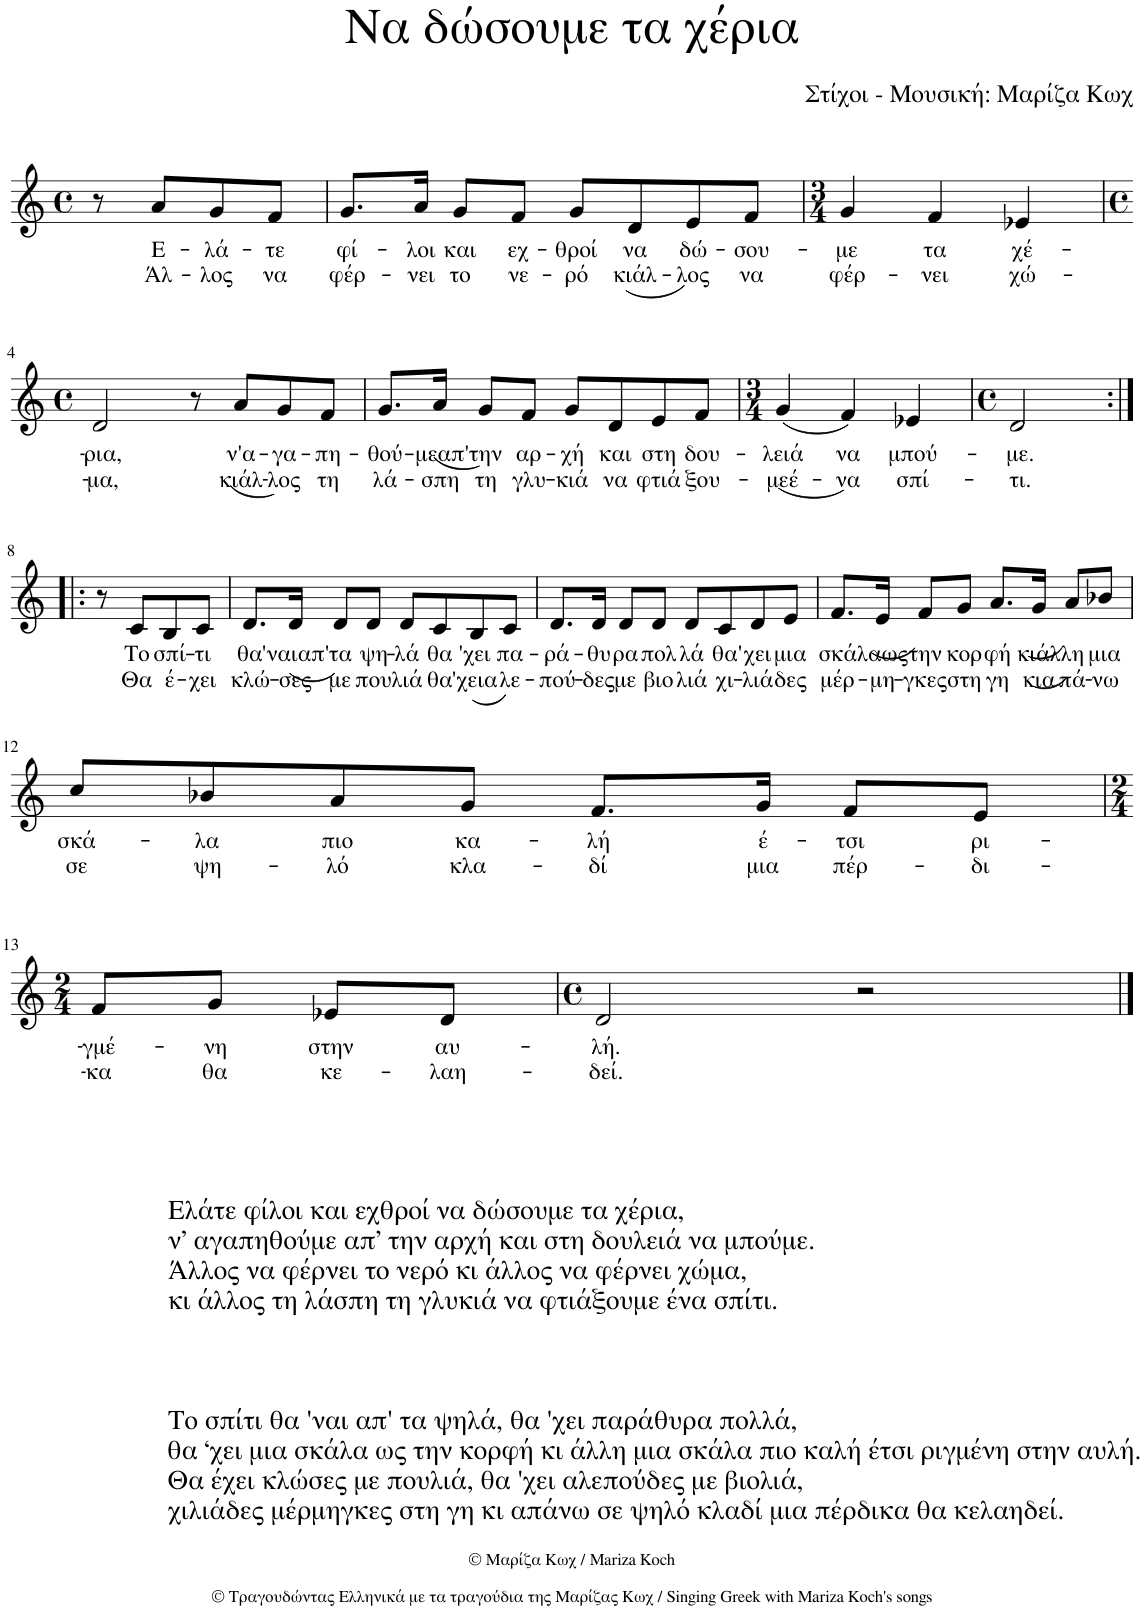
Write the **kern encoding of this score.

**kern	**text	**text
*part1	*part1	*part1
*staff1	*staff1	*staff1
*I"Piano	*	*
*I'Pno.	*	*
*clefG2	*	*
*k[]	*	*
*M4/4	*	*
*met(c)	*	*
=1	=1	=1
8r	.	.
!	!LO:LY:b	!LO:LY:b
8a/L	Ε-	Άλ-
!	!LO:LY:b	!LO:LY:b
8g/	-λά-	-λος
!	!LO:LY:b	!LO:LY:b
8f/J	-τε	να
=2	=2	=2
!	!LO:LY:b	!LO:LY:b
8.g/L	φί-	φέρ-
!	!LO:LY:b	!LO:LY:b
16a/Jk	-λοι	-νει
!	!LO:LY:b	!LO:LY:b
8g/L	και	το
!	!LO:LY:b	!LO:LY:b
8f/J	εχ-	νε-
!	!LO:LY:b	!LO:LY:b
8g/L	-θροί	-ρό
!	!LO:LY:b	!LO:LY:b
(8d/	να	κιάλ-
!	!LO:LY:b	!LO:LY:b
8e/)	δώ-	-λος
!	!LO:LY:b	!LO:LY:b
8f/J	-σου-	να
=3	=3	=3
*M3/4	*	*
!	!LO:LY:b	!LO:LY:b
4g/	-με	φέρ-
!	!LO:LY:b	!LO:LY:b
4f/	τα	-νει
!	!LO:LY:b	!LO:LY:b
4e-X/	χέ-	χώ-
!!LO:LB:g=z
=4	=4	=4
*M4/4	*	*
*met(c)	*	*
!	!LO:LY:b	!LO:LY:b
2d/	-ρια,	-μα,
8r	.	.
!	!LO:LY:b	!LO:LY:b
(8a/L	ν'α-	κιάλ-
!	!LO:LY:b	!LO:LY:b
8g/)	-γα-	-λος
!	!LO:LY:b	!LO:LY:b
8f/J	-πη-	τη
=5	=5	=5
!	!LO:LY:b	!LO:LY:b
8.g/L	-θού-	λά-
!	!LO:LY:b	!LO:LY:b
(16a/Jk	-μεαπ'	-σπη
!	!LO:LY:b	!LO:LY:b
8g/L)	την	τη
!	!LO:LY:b	!LO:LY:b
8f/J	αρ-	γλυ-
!	!LO:LY:b	!LO:LY:b
8g/L	-χή	-κιά
!	!LO:LY:b	!LO:LY:b
8d/	και	να
!	!LO:LY:b	!LO:LY:b
8e/	στη	φτιά-
!	!LO:LY:b	!LO:LY:b
8f/J	δου-	-ξου-
=6	=6	=6
*M3/4	*	*
!	!LO:LY:b	!LO:LY:b
((4g/	-λειά	-μεέ-
!	!LO:LY:b	!LO:LY:b
4f/))	να	-να
!	!LO:LY:b	!LO:LY:b
4e-X/	μπού-	σπί-
=7	=7	=7
*M4/4	*	*
*met(c)	*	*
!	!LO:LY:b	!LO:LY:b
2d/	-με.	-τι.
!!LO:LB:g=z
=8:|!|:	=8:|!|:	=8:|!|:
8r	.	.
!	!LO:LY:b	!LO:LY:b
8c/L	Το	Θα
!	!LO:LY:b	!LO:LY:b
8B/	σπί-	έ-
!	!LO:LY:b	!LO:LY:b
8c/J	-τι	-χει
=9	=9	=9
!	!LO:LY:b	!LO:LY:b
8.d/L	θα	κλώ-
!	!LO:LY:b	!LO:LY:b
(16d/Jk	'ναιαπ'	-σες
!	!LO:LY:b	!LO:LY:b
8d/L)	τα	με
!	!LO:LY:b	!LO:LY:b
8d/J	ψη-	που-
!	!LO:LY:b	!LO:LY:b
8d/L	-λά	-λιά
!	!LO:LY:b	!LO:LY:b
8c/	θα	θα-
!	!LO:LY:b	!LO:LY:b
(8B/	'χει	-'χεια-
!	!LO:LY:b	!LO:LY:b
8c/J)	πα-	-λε-
=10	=10	=10
!	!LO:LY:b	!LO:LY:b
8.d/L	-ρά-	-πού-
!	!LO:LY:b	!LO:LY:b
16d/Jk	-θυ-	-δες
!	!LO:LY:b	!LO:LY:b
8d/L	-ρα	με
!	!LO:LY:b	!LO:LY:b
8d/J	πολ-	βιο-
!	!LO:LY:b	!LO:LY:b
8d/L	-λά	-λιά
!	!LO:LY:b	!LO:LY:b
8c/	θα'	χι-
!	!LO:LY:b	!LO:LY:b
8d/	χει	-λιά-
!	!LO:LY:b	!LO:LY:b
8e/J	μια	-δες
=11	=11	=11
!	!LO:LY:b	!LO:LY:b
8.f/L	σκά-	μέρ-
!	!LO:LY:b	!LO:LY:b
(16e/Jk	-λαως	-μη-
!	!LO:LY:b	!LO:LY:b
8f/L)	την	-γκες
!	!LO:LY:b	!LO:LY:b
8g/J	κορ-	στη
!	!LO:LY:b	!LO:LY:b
8.a/L	-φή	γη
!	!LO:LY:b	!LO:LY:b
((16g/Jk	κιάλ-	κια-
!	!LO:LY:b	!LO:LY:b
8a/L))	-λη	-πά-
!	!LO:LY:b	!LO:LY:b
8b-X/J	μια	-νω
!!LO:LB:g=z
=12	=12	=12
!	!LO:LY:b	!LO:LY:b
8cc/L	σκά-	σε
!	!LO:LY:b	!LO:LY:b
8b-X/	-λα	ψη-
!	!LO:LY:b	!LO:LY:b
8a/	πιο	-λό
!	!LO:LY:b	!LO:LY:b
8g/J	κα-	κλα-
!	!LO:LY:b	!LO:LY:b
8.f/L	-λή	-δί
!	!LO:LY:b	!LO:LY:b
16g/Jk	έ-	μια
!	!LO:LY:b	!LO:LY:b
8f/L	-τσι	πέρ-
!	!LO:LY:b	!LO:LY:b
8e/J	ρι-	-δι-
!!LO:LB:g=z
=13	=13	=13
*M2/4	*	*
!	!LO:LY:b	!LO:LY:b
8f/L	-γμέ-	-κα
!	!LO:LY:b	!LO:LY:b
8g/J	-νη	θα
!	!LO:LY:b	!LO:LY:b
8e-X/L	στην	κε-
!	!LO:LY:b	!LO:LY:b
8d/J	αυ-	-λαη-
=14	=14	=14
*M4/4	*	*
*met(c)	*	*
!LO:TX:b:t=Ελάτε φίλοι και εχθροί να δώσουμε τα χέρια,	!	!
!LO:TX:b:t=ν’ αγαπηθούμε απ’ την αρχή και στη δουλειά να μπούμε.	!	!
!LO:TX:b:t=Άλλος να φέρνει το νερό κι άλλος να φέρνει χώμα,	!	!
!LO:TX:b:t=κι άλλος τη λάσπη τη γλυκιά να φτιάξουμε ένα σπίτι.	!	!
!LO:TX:b:t=Το σπίτι θα 'ναι απ' τα ψηλά, θα 'χει παράθυρα πολλά,	!	!
!LO:TX:b:t=θα ‘χει μια σκάλα ως την κορφή κι άλλη μια σκάλα πιο καλή έτσι ριγμένη στην αυλή.	!	!
!LO:TX:b:t=Θα έχει κλώσες με πουλιά, θα 'χει αλεπούδες με βιολιά,	!	!
!LO:TX:b:t=χιλιάδες μέρμηγκες στη γη κι απάνω σε ψηλό κλαδί μια πέρδικα θα κελαηδεί.	!	!
!	!LO:LY:b	!LO:LY:b
2d/	-λή.	-δεί.
2r	.	.
==	==	==
*-	*-	*-
